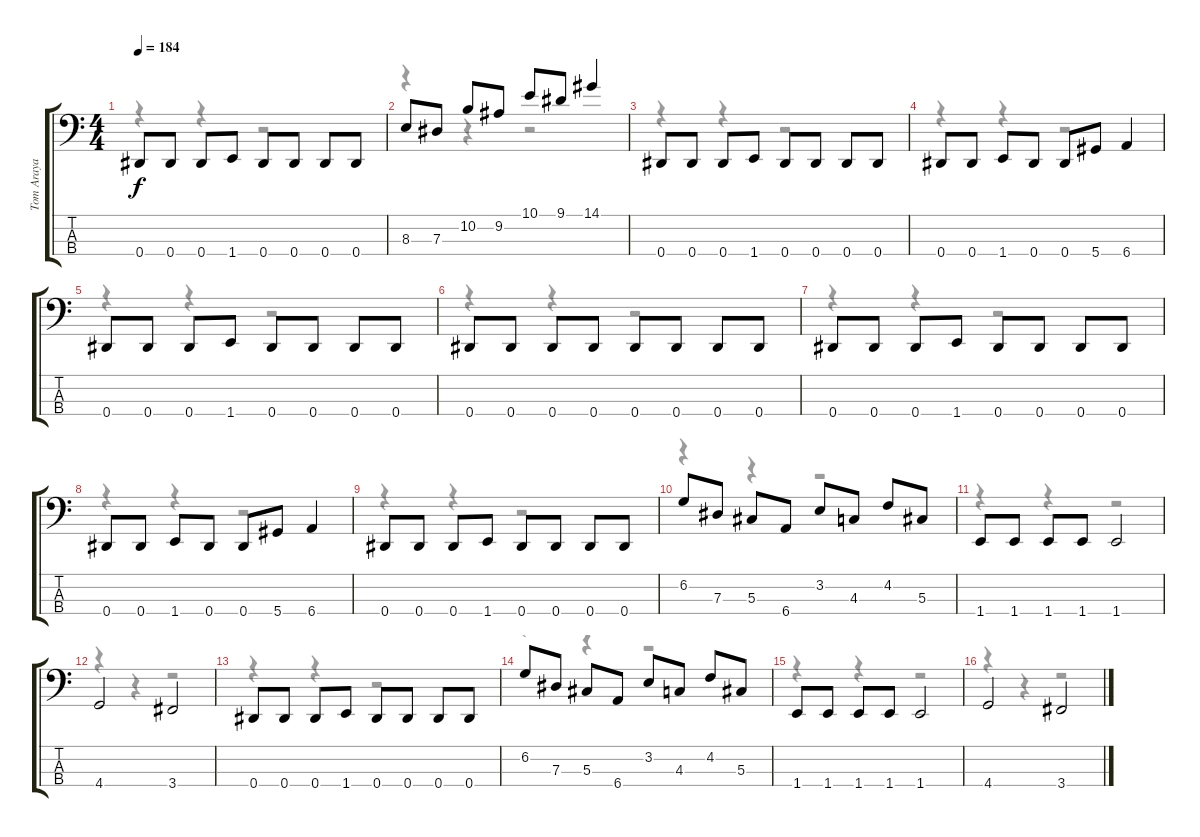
\track ("Tom Araya" "Tom Araya") {instrument electricbasspick}
\staff {score tabs}
\tuning (Gb2 Db2 Ab1 Eb1) {hide}
\voice
\ts (4 4)
\tempo 184
\clef f4
\ks c
0.4.8{dy f} 0.4.8 0.4.8 1.4.8 0.4.8 0.4.8 0.4.8 0.4.8 |
8.3.8 7.3.8 10.2.8 9.2.8 10.1.8 9.1.8 14.1.4 |
0.4.8 0.4.8 0.4.8 1.4.8 0.4.8 0.4.8 0.4.8 0.4.8 |
0.4.8 0.4.8 1.4.8 0.4.8 0.4.8 5.4.8 6.4.4 |
0.4.8 0.4.8 0.4.8 1.4.8 0.4.8 0.4.8 0.4.8 0.4.8 |
0.4.8 0.4.8 0.4.8 0.4.8 0.4.8 0.4.8 0.4.8 0.4.8 |
0.4.8 0.4.8 0.4.8 1.4.8 0.4.8 0.4.8 0.4.8 0.4.8 |
0.4.8 0.4.8 1.4.8 0.4.8 0.4.8 5.4.8 6.4.4 |
0.4.8 0.4.8 0.4.8 1.4.8 0.4.8 0.4.8 0.4.8 0.4.8 |
6.2.8 7.3.8 5.3.8 6.4.8 3.2.8 4.3.8 4.2.8 5.3.8 |
1.4.8 1.4.8 1.4.8 1.4.8 1.4.2 |
4.4.2 3.4.2 |
0.4.8 0.4.8 0.4.8 1.4.8 0.4.8 0.4.8 0.4.8 0.4.8 |
6.2.8 7.3.8 5.3.8 6.4.8 3.2.8 4.3.8 4.2.8 5.3.8 |
1.4.8 1.4.8 1.4.8 1.4.8 1.4.2 |
4.4.2 3.4.2
\voice
\clef f4
\ottava regular
\simile none
\ks c
r.4{dy f} r.4 r.2 |
r.4 r.4 r.2 |
r.4 r.4 r.2 |
r.4 r.4 r.2 |
r.4 r.4 r.2 |
r.4 r.4 r.2 |
r.4 r.4 r.2 |
r.4 r.4 r.2 |
r.4 r.4 r.2 |
r.4 r.4 r.2 |
r.4 r.4 r.2 |
r.4 r.4 r.2 |
r.4 r.4 r.2 |
r.4 r.4 r.2 |
r.4 r.4 r.2 |
r.4 r.4 r.2
